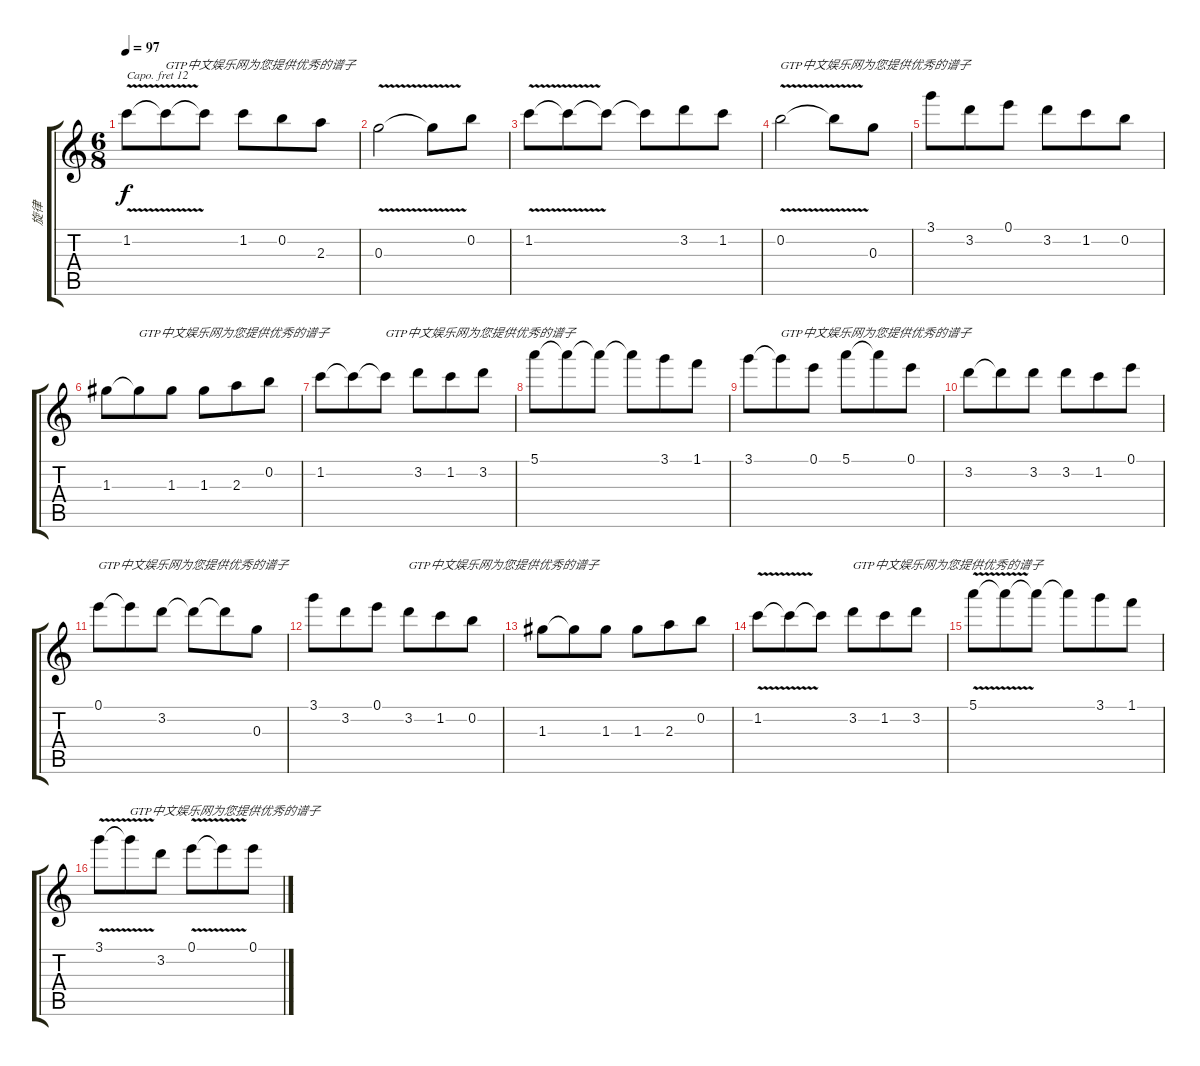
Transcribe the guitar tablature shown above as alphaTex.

\track ("旋律" "旋律") {instrument overdrivenguitar}
\staff {score tabs}
\capo 12
\tuning (E4 B3 G3 D3 A2 E2) {hide}
\ts (6 8)
\tempo 97
\clef g2
\ks c
1.2{v}.8{dy f} 1.2{t}.8{txt "GTP中文娱乐网为您提供优秀的谱子"} 1.2{t}.8 1.2.8 0.2.8 2.3.8 |
0.3{v}.2 0.3{t}.8 0.2.8 |
1.2{v}.8 1.2{t}.8 1.2{t}.8 1.2{t}.8 3.2.8 1.2.8 |
0.2{v}.2{txt "GTP中文娱乐网为您提供优秀的谱子"} 0.2{t}.8 0.3.8 |
3.1.8 3.2.8 0.1.8 3.2.8 1.2.8 0.2.8 |
1.3.8 1.3{t}.8{txt "GTP中文娱乐网为您提供优秀的谱子"} 1.3.8 1.3.8 2.3.8 0.2.8 |
1.2.8 1.2{t}.8 1.2{t}.8{txt "GTP中文娱乐网为您提供优秀的谱子"} 3.2.8 1.2.8 3.2.8 |
5.1.8 5.1{t}.8 5.1{t}.8 5.1{t}.8 3.1.8 1.1.8 |
3.1.8 3.1{t}.8{txt "GTP中文娱乐网为您提供优秀的谱子"} 0.1.8 5.1.8 5.1{t}.8 0.1.8 |
3.2.8 3.2{t}.8 3.2.8 3.2.8 1.2.8 0.1.8 |
0.1.8{txt "GTP中文娱乐网为您提供优秀的谱子"} 0.1{t}.8 3.2.8 3.2{t}.8 3.2{t}.8 0.3.8 |
3.1.8 3.2.8 0.1.8 3.2.8{txt "GTP中文娱乐网为您提供优秀的谱子"} 1.2.8 0.2.8 |
1.3.8 1.3{t}.8 1.3.8 1.3.8 2.3.8 0.2.8 |
1.2{v}.8 1.2{t}.8 1.2{t}.8 3.2.8{txt "GTP中文娱乐网为您提供优秀的谱子"} 1.2.8 3.2.8 |
5.1{v}.8 5.1{t}.8 5.1{t}.8 5.1{t}.8 3.1.8 1.1.8 |
3.1{v}.8 3.1{t}.8{txt "GTP中文娱乐网为您提供优秀的谱子"} 3.2.8 0.1{v}.8 0.1{t}.8 0.1.8
